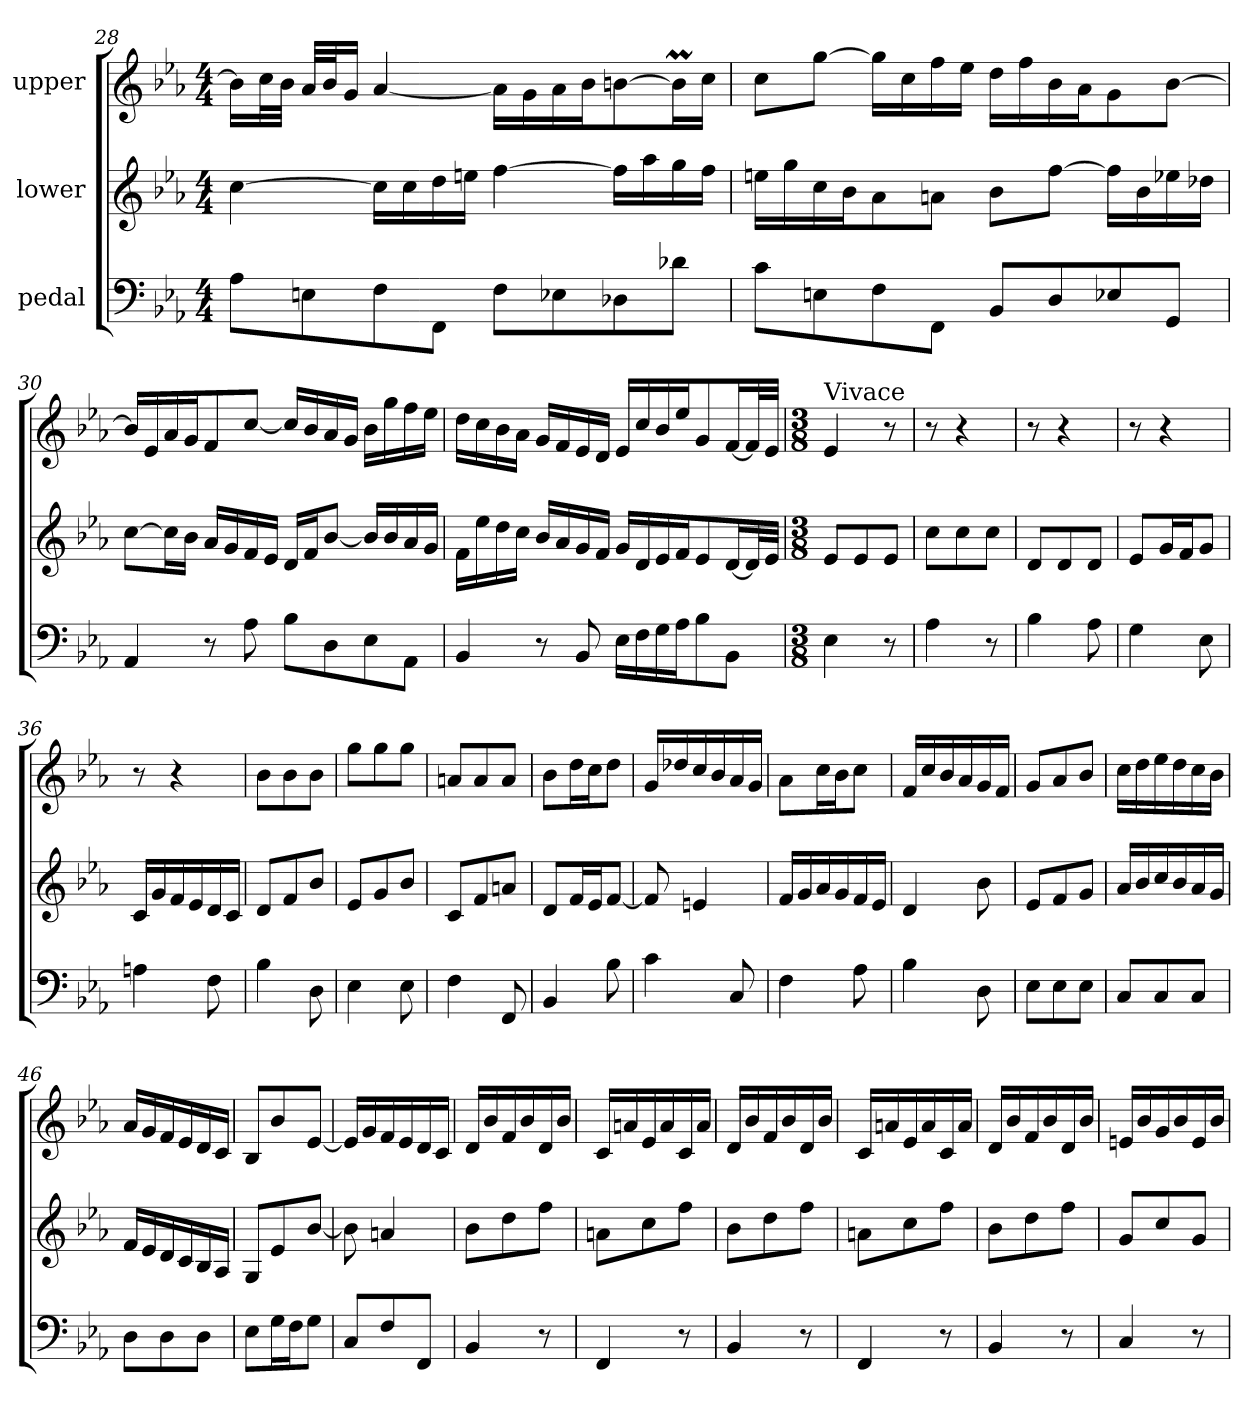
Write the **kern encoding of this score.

**kern	**kern	**kern
*part3	*part2	*part1
*staff3	*staff2	*staff1
*I"pedal	*I"lower	*I"upper
*clefF4	*clefG2	*clefG2
*k[b-e-a-]	*k[b-e-a-]	*k[b-e-a-]
*E-:	*E-:	*E-:
*M4/4	*M4/4	*M4/4
=28	=28	=28
8A-\L	[4cc\	16b-\LL]
.	.	32cc\L
.	.	32b-\JJJ
8En\	.	32a-/LLL
.	.	32b-/J
.	.	16g/JJ
8F\	16cc\LL]	[4a-/
.	16cc\	.
8FF\J	16dd\	.
.	16een\JJ	.
8F\L	[4ff\	16a-\LL]
.	.	16g\
8E-\	.	16a-\
.	.	16b-\J
8D-\	16ff\LL]	[8bn\
.	16aa-\	.
8d-\J	16gg\	16bm\L]
.	16ff\JJ	16cc\JJ
!!LO:LB:g=z
=29	=29	=29
8c\L	16een\LL	8cc\L
.	16gg\	.
8En\	16cc\	[8gg\J
.	16b-\J	.
8F\	8a-\	16gg\LL]
.	.	16cc\
8FF\J	8an\J	16ff\
.	.	16ee-\JJ
8BB-/L	8b-\L	16dd\LL
.	.	16ff\
8D/	[8ff\J	16b-\
.	.	16a-\J
8E-/	16ff\LL]	8g\
.	16b-\	.
8GG/J	16ee-\	[8b-\J
.	16dd-\JJ	.
=30	=30	=30
4AA-/	[8cc\L	16b-/LL]
.	.	16e-/
.	16cc\L]	16a-/
.	16b-\JJ	16g/J
8r	16a-/LL	8f/
.	16g/	.
8A-\	16f/	[8cc/J
.	16e-/JJ	.
8B-\L	16d/LL	16cc/LL]
.	16f/J	16b-/
8D\	[8b-/J	16a-/
.	.	16g/JJ
8E-\	16b-/LL]	16b-\LL
.	16b-/	16gg\
8AA-\J	16a-/	16ff\
.	16g/JJ	16ee-\JJ
=31	=31	=31
4BB-/	16f\LL	16dd\LL
.	16ee-\	16cc\
.	16dd\	16b-\
.	16cc\JJ	16a-\JJ
8r	16b-/LL	16g/LL
.	16a-/	16f/
8BB-/	16g/	16e-/
.	16f/JJ	16d/JJ
16E-\LL	16g/LL	16e-/LL
16F\	16d/	16cc/
16G\	16e-/	16b-/
16A-\J	16f/J	16ee-/J
8B-\	8e-/	8g/
8BB-\J	[16d/L	[16f/L
.	32d/L]	32f/L]
.	32e-/JJJ	32e-/JJJ
!!LO:LB:g=z
=32	=32	=32
*M3/8	*M3/8	*M3/8
!	!	!LO:TX:a:t=Vivace
4E-\	8e-/L	4e-/
.	8e-/	.
8r	8e-/J	8r
=33	=33	=33
4A-\	8cc\L	8r
.	8cc\	4r
8r	8cc\J	.
=34	=34	=34
4B-\	8d/L	8r
.	8d/	4r
8A-\	8d/J	.
=35	=35	=35
4G\	8e-/L	8r
.	16g/L	4r
.	16f/J	.
8E-\	8g/J	.
=36	=36	=36
4An\	16c/LL	8r
.	16g/	.
.	16f/	4r
.	16e-/	.
8F\	16d/	.
.	16c/JJ	.
=37	=37	=37
4B-\	8d/L	8b-\L
.	8f/	8b-\
8D\	8b-/J	8b-\J
!!LO:LB:g=z
=38	=38	=38
4E-\	8e-/L	8gg\L
.	8g/	8gg\
8E-\	8b-/J	8gg\J
=39	=39	=39
4F\	8c/L	8an/L
.	8f/	8a/
8FF/	8an/J	8a/J
=40	=40	=40
4BB-/	8d/L	8b-\L
.	16f/L	16dd\L
.	16e-/J	16cc\J
8B-\	[8f/J	8dd\J
=41	=41	=41
4c\	8f/]	16g/LL
.	.	16dd-/
.	4en/	16cc/
.	.	16b-/
8C/	.	16a-/
.	.	16g/JJ
=42	=42	=42
4F\	16f/LL	8a-\L
.	16g/	.
.	16a-/	16cc\L
.	16g/	16b-\J
8A-\	16f/	8cc\J
.	16e-/JJ	.
=43	=43	=43
4B-\	4d/	16f/LL
.	.	16cc/
.	.	16b-/
.	.	16a-/
8D\	8b-\	16g/
.	.	16f/JJ
=44	=44	=44
8E-\L	8e-/L	8g/L
8E-\	8f/	8a-/
8E-\J	8g/J	8b-/J
=45	=45	=45
8C/L	16a-/LL	16cc\LL
.	16b-/	16dd\
8C/	16cc/	16ee-\
.	16b-/	16dd\
8C/J	16a-/	16cc\
.	16g/JJ	16b-\JJ
!!LO:LB:g=z
=46	=46	=46
8D\L	16f/LL	16a-/LL
.	16e-/	16g/
8D\	16d/	16f/
.	16c/	16e-/
8D\J	16B-/	16d/
.	16A-/JJ	16c/JJ
=47	=47	=47
8E-\L	8G/L	8B-/L
16G\L	8e-/	8b-/
16F\J	.	.
8G\J	[8b-/J	[8e-/J
=48	=48	=48
8C/L	8b-\]	16e-/LL]
.	.	16g/
8F/	4an/	16f/
.	.	16e-/
8FF/J	.	16d/
.	.	16c/JJ
=49	=49	=49
4BB-/	8b-\L	16d/LL
.	.	16b-/
.	8dd\	16f/
.	.	16b-/
8r	8ff\J	16d/
.	.	16b-/JJ
=50	=50	=50
4FF/	8an\L	16c/LL
.	.	16an/
.	8cc\	16e-/
.	.	16a/
8r	8ff\J	16c/
.	.	16a/JJ
=51	=51	=51
4BB-/	8b-\L	16d/LL
.	.	16b-/
.	8dd\	16f/
.	.	16b-/
8r	8ff\J	16d/
.	.	16b-/JJ
!!LO:LB:g=z
=52	=52	=52
4FF/	8an\L	16c/LL
.	.	16an/
.	8cc\	16e-/
.	.	16a/
8r	8ff\J	16c/
.	.	16a/JJ
=53	=53	=53
4BB-/	8b-\L	16d/LL
.	.	16b-/
.	8dd\	16f/
.	.	16b-/
8r	8ff\J	16d/
.	.	16b-/JJ
=54	=54	=54
4C/	8g/L	16en/LL
.	.	16b-/
.	8cc/	16g/
.	.	16b-/
8r	8g/J	16e/
.	.	16b-/JJ
=	=	=
*-	*-	*-
